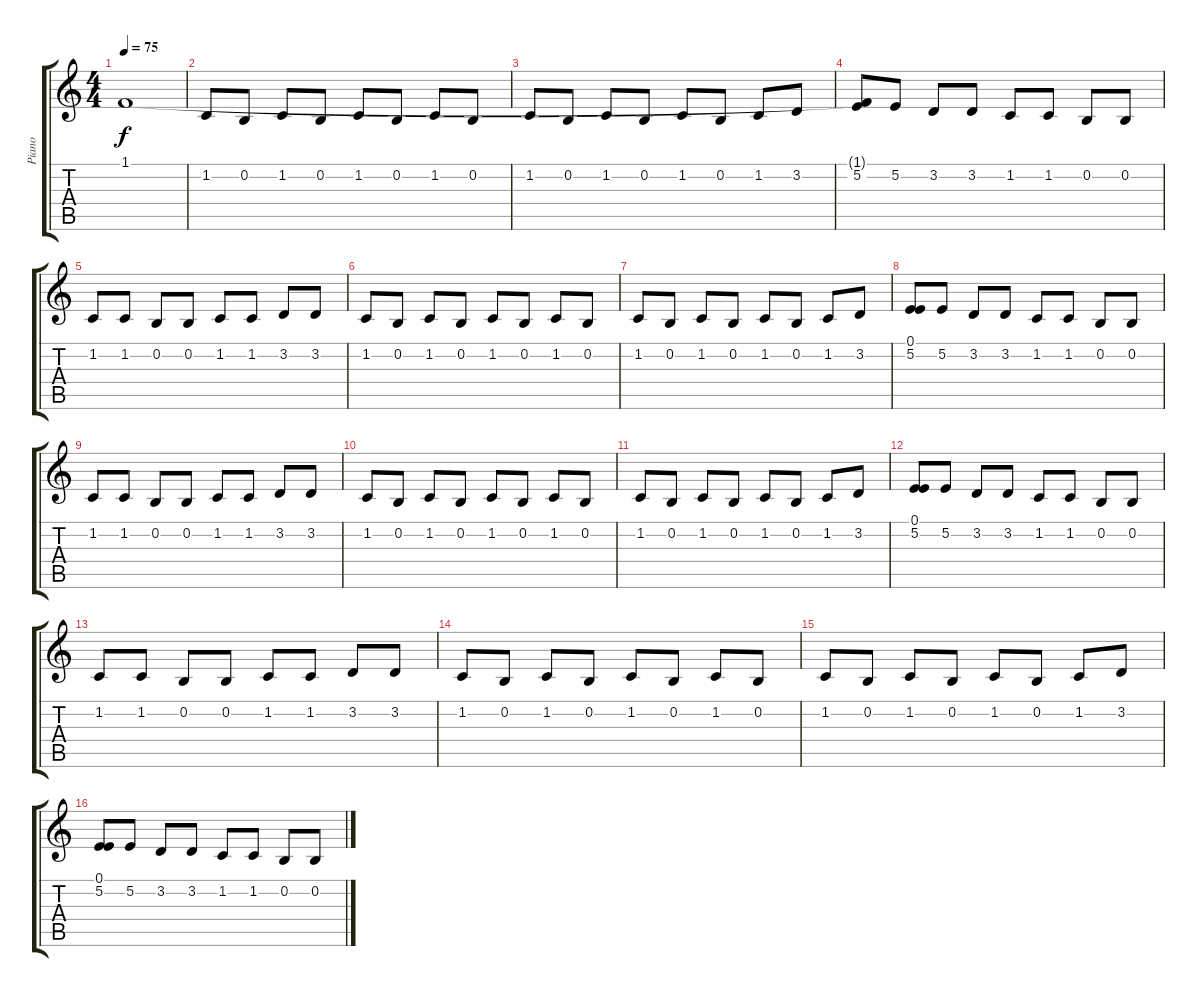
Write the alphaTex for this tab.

\track ("Piano" "Piano") {instrument acousticgrandpiano}
\staff {score tabs}
\tuning (E4 B3 G3 D3 A2 E2) {hide}
\ts (4 4)
\tempo 75
\clef g2
\ks c
1.1.1{dy f} |
1.2.8 0.2.8 1.2.8 0.2.8 1.2.8 0.2.8 1.2.8 0.2.8 |
1.2.8 0.2.8 1.2.8 0.2.8 1.2.8 0.2.8 1.2.8 3.2.8 |
(1.1{t} 5.2).8 5.2.8 3.2.8 3.2.8 1.2.8 1.2.8 0.2.8 0.2.8 |
1.2.8 1.2.8 0.2.8 0.2.8 1.2.8 1.2.8 3.2.8 3.2.8 |
1.2.8 0.2.8 1.2.8 0.2.8 1.2.8 0.2.8 1.2.8 0.2.8 |
1.2.8 0.2.8 1.2.8 0.2.8 1.2.8 0.2.8 1.2.8 3.2.8 |
(0.1 5.2).8 5.2.8 3.2.8 3.2.8 1.2.8 1.2.8 0.2.8 0.2.8 |
1.2.8 1.2.8 0.2.8 0.2.8 1.2.8 1.2.8 3.2.8 3.2.8 |
1.2.8 0.2.8 1.2.8 0.2.8 1.2.8 0.2.8 1.2.8 0.2.8 |
1.2.8 0.2.8 1.2.8 0.2.8 1.2.8 0.2.8 1.2.8 3.2.8 |
(0.1 5.2).8 5.2.8 3.2.8 3.2.8 1.2.8 1.2.8 0.2.8 0.2.8 |
1.2.8 1.2.8 0.2.8 0.2.8 1.2.8 1.2.8 3.2.8 3.2.8 |
1.2.8 0.2.8 1.2.8 0.2.8 1.2.8 0.2.8 1.2.8 0.2.8 |
1.2.8 0.2.8 1.2.8 0.2.8 1.2.8 0.2.8 1.2.8 3.2.8 |
(0.1 5.2).8 5.2.8 3.2.8 3.2.8 1.2.8 1.2.8 0.2.8 0.2.8
